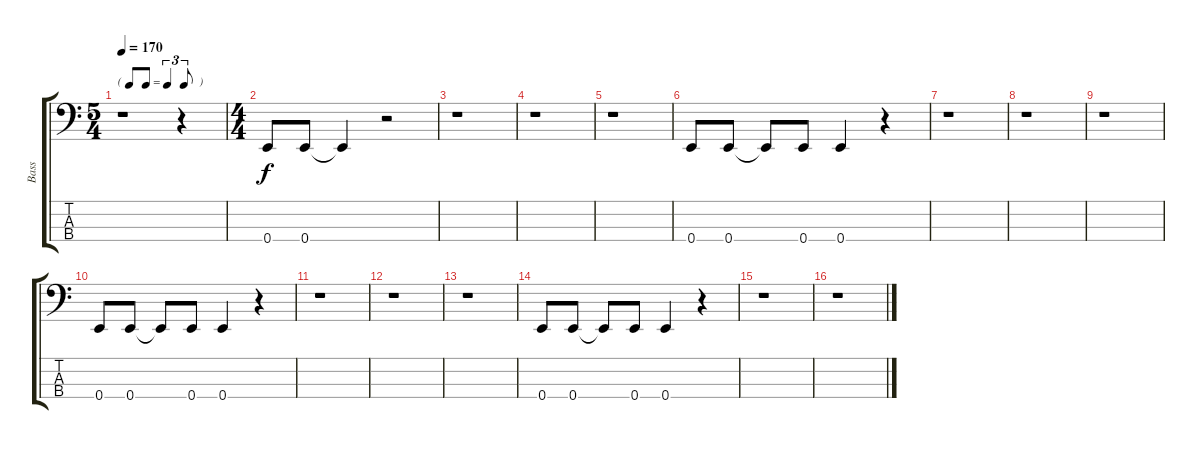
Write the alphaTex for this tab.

\track ("Bass" "Bass") {instrument electricbasspick}
\staff {score tabs}
\tuning (G2 D2 A1 E1) {hide}
\ts (5 4)
\tf triplet8th
\tempo 170
\clef f4
\ks c
r.1{dy f} r.4 |
\ts (4 4)
0.4.8 0.4.8 0.4{t}.4 r.2 |
r.1 |
r.1 |
r.1 |
0.4.8 0.4.8 0.4{t}.8 0.4.8 0.4.4 r.4 |
r.1 |
r.1 |
r.1 |
0.4.8 0.4.8 0.4{t}.8 0.4.8 0.4.4 r.4 |
r.1 |
r.1 |
r.1 |
0.4.8 0.4.8 0.4{t}.8 0.4.8 0.4.4 r.4 |
r.1 |
r.1
